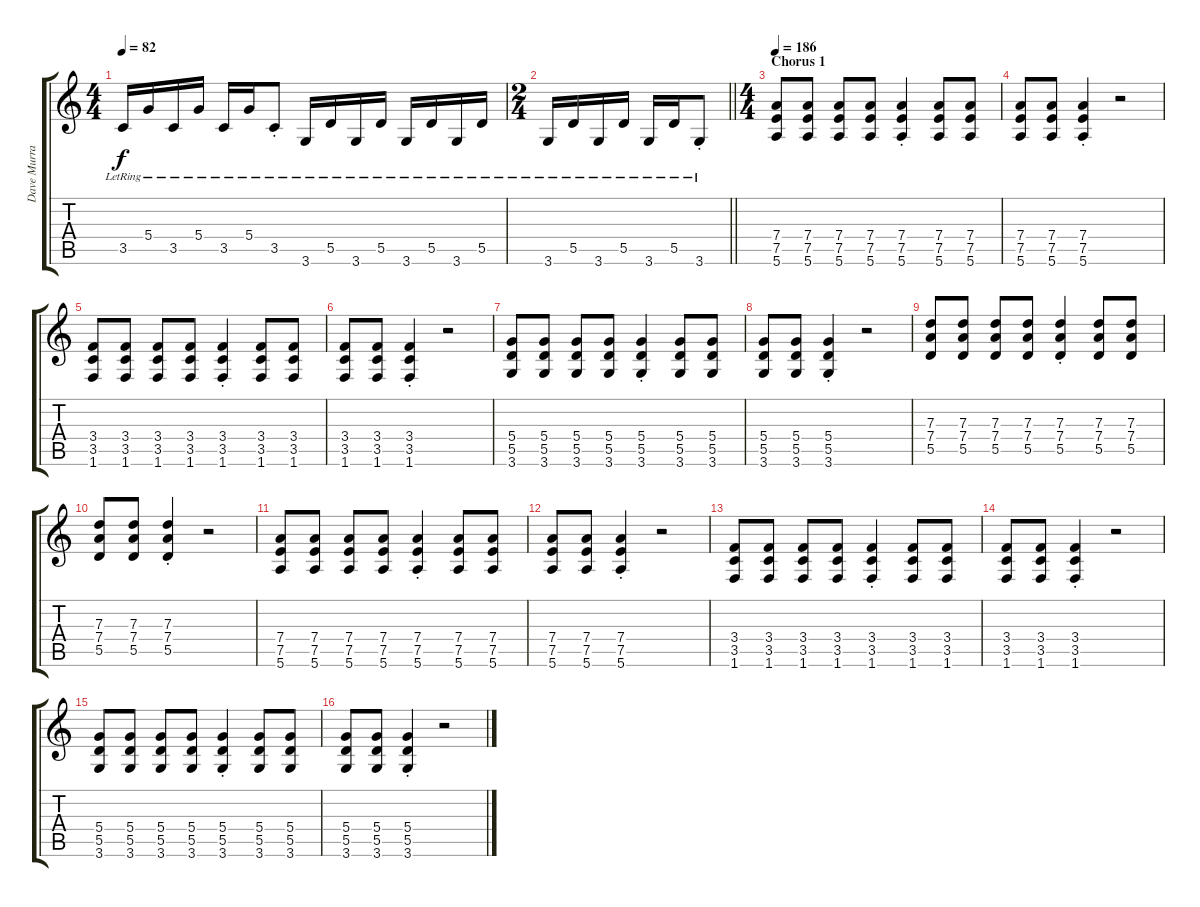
\track ("Dave Murray" "Dave Murra") {instrument overdrivenguitar}
\staff {score tabs}
\tuning (E4 B3 G3 D3 A2 E2) {hide}
\ts (4 4)
\tempo 82
\clef g2
\ks c
3.5{lr}.16{dy f} 5.4{lr}.16 3.5{lr}.16 5.4{lr}.16 3.5{lr}.16 5.4{lr}.16 3.5{st lr}.8 3.6{lr}.16 5.5{lr}.16 3.6{lr}.16 5.5{lr}.16 3.6{lr}.16 5.5{lr}.16 3.6{lr}.16 5.5{lr}.16 |
\ts (2 4)
\barLineRight lightlight
3.6{lr}.16 5.5{lr}.16 3.6{lr}.16 5.5{lr}.16 3.6{lr}.16 5.5{lr}.16 3.6{st lr}.8 |
\ts (4 4)
\section ("" "Chorus 1")
\tempo 186
(7.4 7.5 5.6).8{instrument overdrivenguitar} (7.4 7.5 5.6).8 (7.4 7.5 5.6).8 (7.4 7.5 5.6).8 (7.4{st} 7.5{st} 5.6{st}).4 (7.4 7.5 5.6).8 (7.4 7.5 5.6).8 |
(7.4 7.5 5.6).8 (7.4 7.5 5.6).8 (7.4{st} 7.5{st} 5.6{st}).4 r.2 |
(3.4 3.5 1.6).8 (3.4 3.5 1.6).8 (3.4 3.5 1.6).8 (3.4 3.5 1.6).8 (3.4{st} 3.5{st} 1.6{st}).4 (3.4 3.5 1.6).8 (3.4 3.5 1.6).8 |
(3.4 3.5 1.6).8 (3.4 3.5 1.6).8 (3.4{st} 3.5{st} 1.6{st}).4 r.2 |
(5.4 5.5 3.6).8 (5.4 5.5 3.6).8 (5.4 5.5 3.6).8 (5.4 5.5 3.6).8 (5.4{st} 5.5{st} 3.6{st}).4 (5.4 5.5 3.6).8 (5.4 5.5 3.6).8 |
(5.4 5.5 3.6).8 (5.4 5.5 3.6).8 (5.4{st} 5.5{st} 3.6{st}).4 r.2 |
(7.3 7.4 5.5).8 (7.3 7.4 5.5).8 (7.3 7.4 5.5).8 (7.3 7.4 5.5).8 (7.3{st} 7.4{st} 5.5{st}).4 (7.3 7.4 5.5).8 (7.3 7.4 5.5).8 |
(7.3 7.4 5.5).8 (7.3 7.4 5.5).8 (7.3{st} 7.4{st} 5.5{st}).4 r.2 |
(7.4 7.5 5.6).8 (7.4 7.5 5.6).8 (7.4 7.5 5.6).8 (7.4 7.5 5.6).8 (7.4{st} 7.5{st} 5.6{st}).4 (7.4 7.5 5.6).8 (7.4 7.5 5.6).8 |
(7.4 7.5 5.6).8 (7.4 7.5 5.6).8 (7.4{st} 7.5{st} 5.6{st}).4 r.2 |
(3.4 3.5 1.6).8 (3.4 3.5 1.6).8 (3.4 3.5 1.6).8 (3.4 3.5 1.6).8 (3.4{st} 3.5{st} 1.6{st}).4 (3.4 3.5 1.6).8 (3.4 3.5 1.6).8 |
(3.4 3.5 1.6).8 (3.4 3.5 1.6).8 (3.4{st} 3.5{st} 1.6{st}).4 r.2 |
(5.4 5.5 3.6).8 (5.4 5.5 3.6).8 (5.4 5.5 3.6).8 (5.4 5.5 3.6).8 (5.4{st} 5.5{st} 3.6{st}).4 (5.4 5.5 3.6).8 (5.4 5.5 3.6).8 |
(5.4 5.5 3.6).8 (5.4 5.5 3.6).8 (5.4{st} 5.5{st} 3.6{st}).4 r.2
